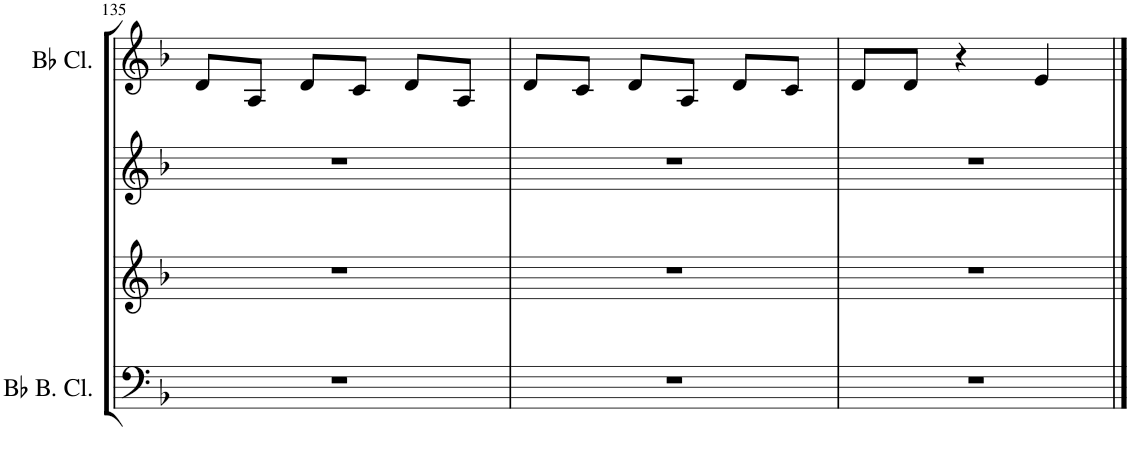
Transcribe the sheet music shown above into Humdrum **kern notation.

**kern	**kern	**kern	**kern
*part4	*part3	*part2	*part1
*staff4	*staff3	*staff2	*staff1
*I"Bb Bass Clarinet (Bass Clef)	*I"Bb Clarinet	*I"Oboe	*I"Bb Clarinet
*I'Bb B. Cl.	*I'Cl	*I'Ob	*I'Bb Cl.
!!LO:PB:g=z
*clefF4	*clefG2	*clefG2	*clefG2
*ITrd8c14	*ITrd1c2	*	*ITrd1c2
*k[b-]	*k[b-]	*k[b-]	*k[b-]
*M3/4	*M3/4	*M3/4	*M3/4
=135	=135	=135	=135
2.r	2.r	2.r	8d/L
.	.	.	8A/J
.	.	.	8d/L
.	.	.	8c/J
.	.	.	8d/L
.	.	.	8A/J
=136	=136	=136	=136
2.r	2.r	2.r	8d/L
.	.	.	8c/J
.	.	.	8d/L
.	.	.	8A/J
.	.	.	8d/L
.	.	.	8c/J
=137	=137	=137	=137
2.r	2.r	2.r	8d/L
.	.	.	8d/J
.	.	.	4r
.	.	.	4e/
==	==	==	==
*-	*-	*-	*-
